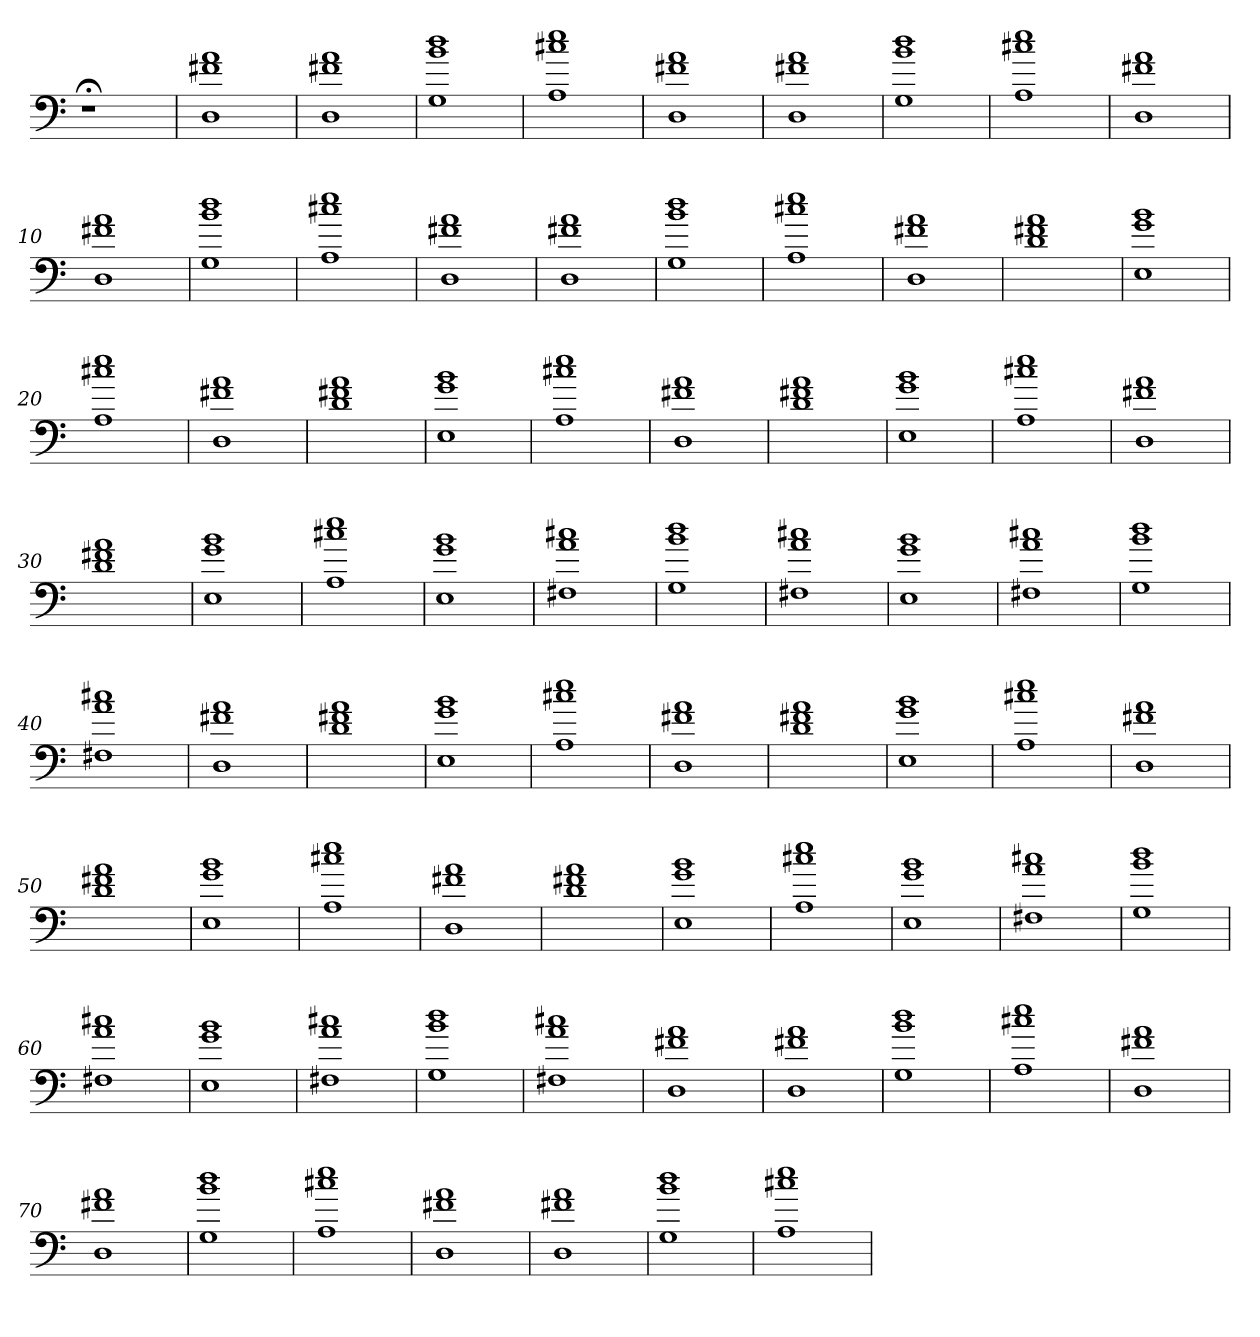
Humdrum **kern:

**kern
*part1
*staff1
=
1r;<
=1
1D 1f#X 1a
=2
1D 1f#X 1a
=3
1G 1b 1dd
=4
1A 1cc#X 1ee
=5
1D 1f#X 1a
=6
1D 1f#X 1a
=7
1G 1b 1dd
=8
1A 1cc#X 1ee
=9
1D 1f#X 1a
=10
1D 1f#X 1a
=11
1G 1b 1dd
=12
1A 1cc#X 1ee
=13
1D 1f#X 1a
=14
1D 1f#X 1a
=15
1G 1b 1dd
=16
1A 1cc#X 1ee
=17
1D 1f#X 1a
=18
1d 1f#X 1a
=19
1E 1g 1b
=20
1A 1cc#X 1ee
=21
1D 1f#X 1a
=22
1d 1f#X 1a
=23
1E 1g 1b
=24
1A 1cc#X 1ee
=25
1D 1f#X 1a
=26
1d 1f#X 1a
=27
1E 1g 1b
=28
1A 1cc#X 1ee
=29
1D 1f#X 1a
=30
1d 1f#X 1a
=31
1E 1g 1b
=32
1A 1cc#X 1ee
=33
1E 1g 1b
=34
1F#X 1a 1cc#X
=35
1G 1b 1dd
=36
1F#X 1a 1cc#X
=37
1E 1g 1b
=38
1F#X 1a 1cc#X
=39
1G 1b 1dd
=40
1F#X 1a 1cc#X
=41
1D 1f#X 1a
=42
1d 1f#X 1a
=43
1E 1g 1b
=44
1A 1cc#X 1ee
=45
1D 1f#X 1a
=46
1d 1f#X 1a
=47
1E 1g 1b
=48
1A 1cc#X 1ee
=49
1D 1f#X 1a
=50
1d 1f#X 1a
=51
1E 1g 1b
=52
1A 1cc#X 1ee
=53
1D 1f#X 1a
=54
1d 1f#X 1a
=55
1E 1g 1b
=56
1A 1cc#X 1ee
=57
1E 1g 1b
=58
1F#X 1a 1cc#X
=59
1G 1b 1dd
=60
1F#X 1a 1cc#X
=61
1E 1g 1b
=62
1F#X 1a 1cc#X
=63
1G 1b 1dd
=64
1F#X 1a 1cc#X
=65
1D 1f#X 1a
=66
1D 1f#X 1a
=67
1G 1b 1dd
=68
1A 1cc#X 1ee
=69
1D 1f#X 1a
=70
1D 1f#X 1a
=71
1G 1b 1dd
=72
1A 1cc#X 1ee
=73
1D 1f#X 1a
=74
1D 1f#X 1a
=75
1G 1b 1dd
=76
1A 1cc#X 1ee
=
*-
